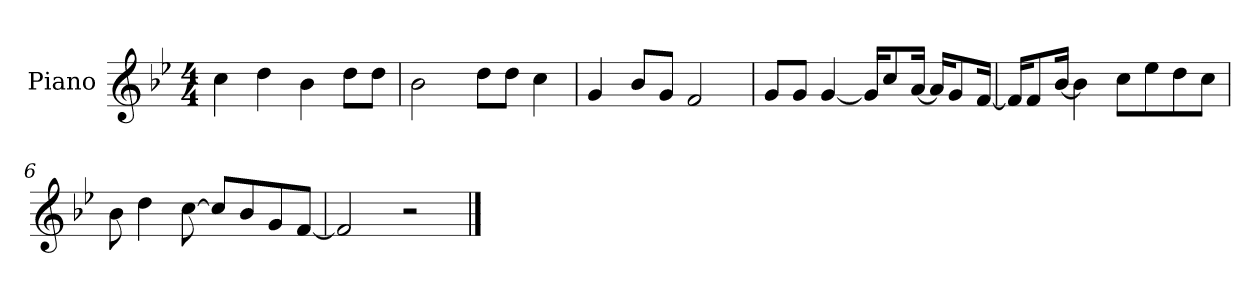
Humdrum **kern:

**kern
*part1
*staff1
*I"Piano
*I'P-no
*clefG2
*k[b-e-]
*M4/4
*MM90
=1
4cc\
4dd\
4b-\
8dd\L
8dd\J
=2
2b-\
8dd\L
8dd\J
4cc\
=3
4g/
8b-/L
8g/J
2f/
=4
8g/L
8g/J
[4g/
16g/KL]
8cc/
[16a/Jk
16a/KL]
8g/
[16f/Jk
=5
16f/KL]
8f/
[16b-/Jk
4b-\]
8cc\L
8ee-\
8dd\
8cc\J
=6
8b-\
4dd\
[8cc\
8cc/L]
8b-/
8g/
[8f/J
!!LO:LB:g=z
=7
2f/]
2r
==
*-
